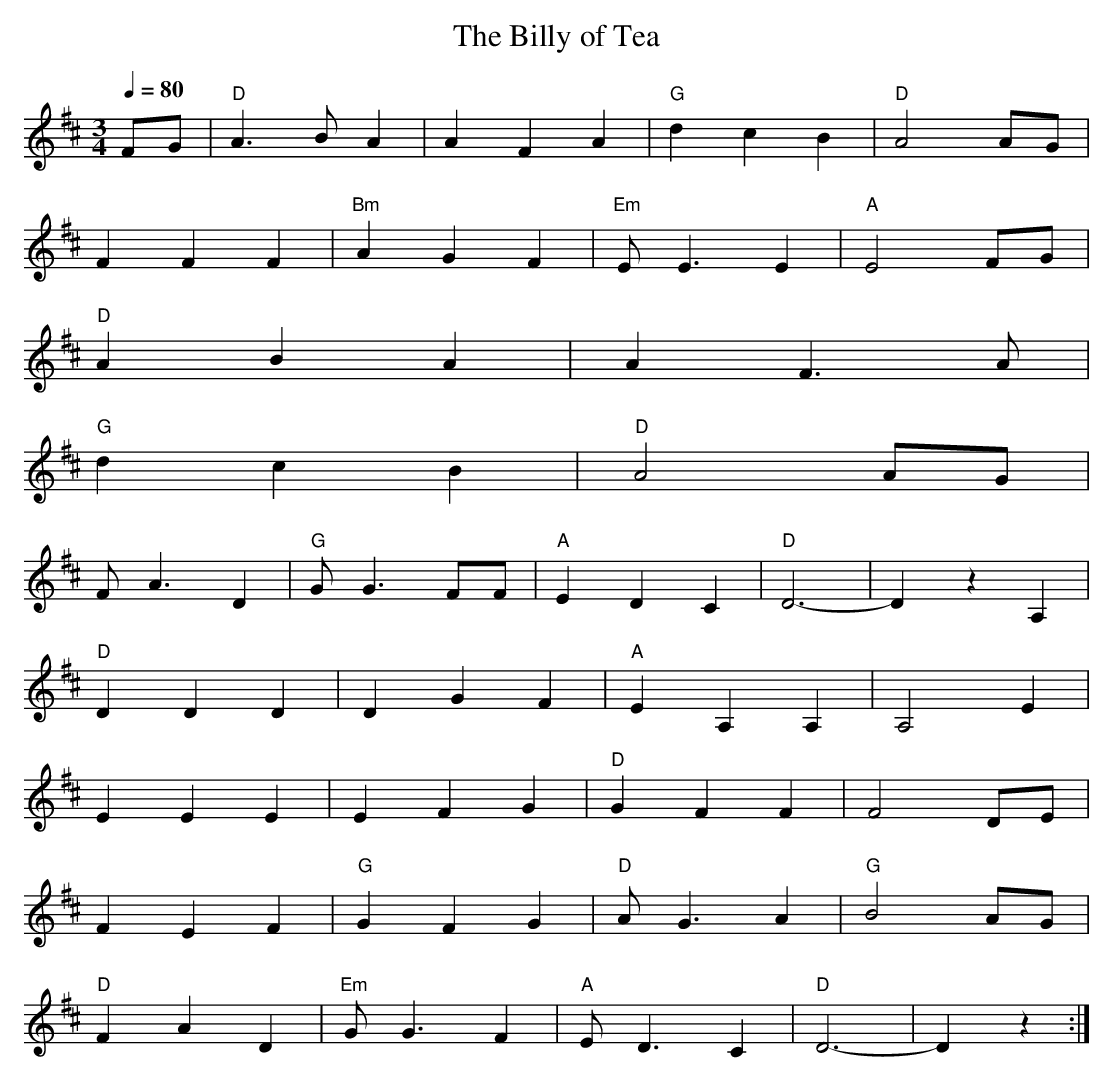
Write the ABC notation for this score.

X:1
T:Billy of Tea, The
M:3/4
L:1/4
Q:80
K:D
F/2G/2|"D"A>BA|AFA|"G"dcB|"D"A2 A/2G/2|
FFF|"Bm"AGF|"Em"E<EE|"A"E2 F/2G/2|
"D"ABA|AF>A|
"G"dcB|"D"A2A/2G/2|
F<AD|"G"G<GF/2F/2|"A"EDC|"D"D3-|DzA,|
"D"DDD|DGF|"A"EA,A,|A,2E|
EEE|EFG|"D"GFF|F2D/2E/2|
FEF|"G"GFG|"D"A<GA|"G"B2A/2G/2|
"D"FAD|"Em"G<GF|"A"E<DC|"D"D3-|Dz:|
